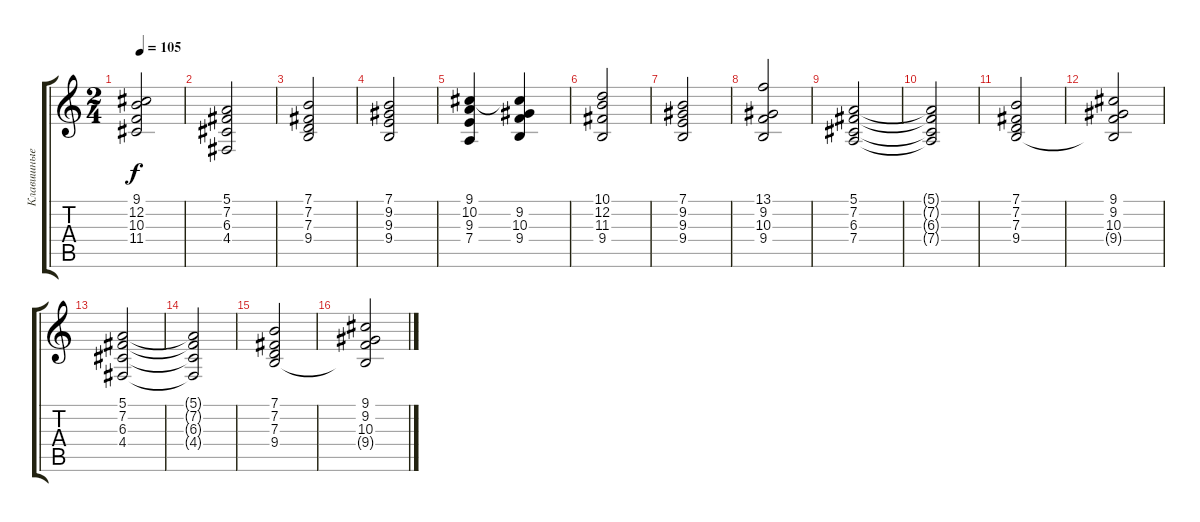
\track ("Клавишные" "Клавишные") {instrument drawbarorgan}
\staff {score tabs}
\tuning (E4 B3 G3 D3 A2 E2) {hide}
\ts (2 4)
\tempo 105
\clef g2
\ks c
(9.1{t} 12.2 10.3 11.4).2{dy f} |
(5.1 7.2 6.3 4.4).2 |
(7.1 7.2 7.3 9.4).2 |
(7.1 9.2 9.3 9.4).2 |
(9.1 10.2 9.3 7.4).4 (9.1{t} 9.2 10.3 9.4).4 |
(10.1 12.2 11.3 9.4).2 |
(7.1 9.2 9.3 9.4).2 |
(13.1 9.2 10.3 9.4).2 |
(5.1 7.2 6.3 7.4).2 |
(5.1{t} 7.2{t} 6.3{t} 7.4{t}).2 |
(7.1 7.2 7.3 9.4).2 |
(9.1 9.2 10.3 9.4{t}).2 |
(5.1 7.2 6.3 4.4).2 |
(5.1{t} 7.2{t} 6.3{t} 4.4{t}).2 |
(7.1 7.2 7.3 9.4).2 |
(9.1 9.2 10.3 9.4{t}).2
